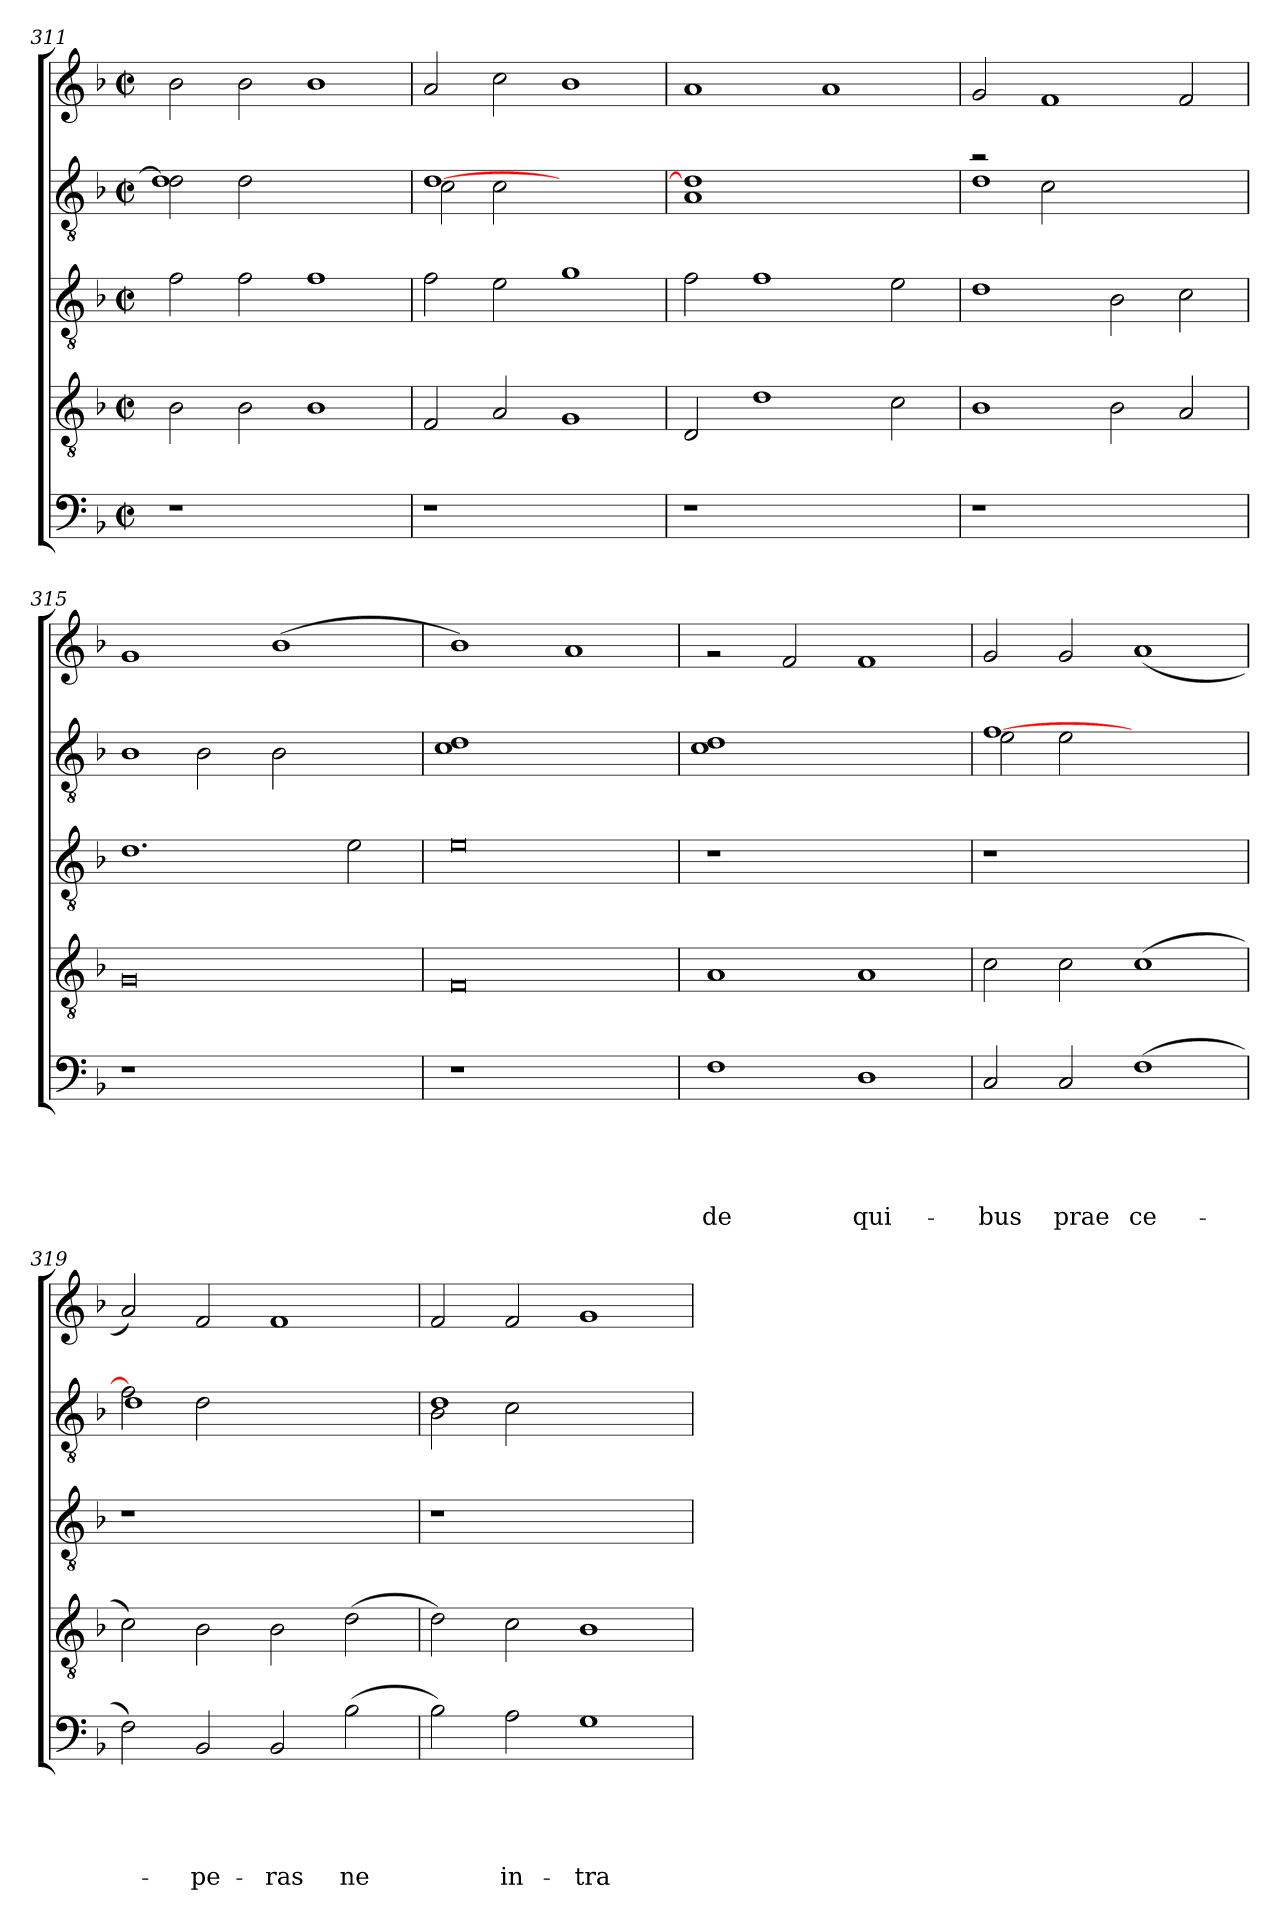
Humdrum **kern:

**kern	**text	**text	**text	**text	**text	**kern	**kern	**kern	**kern
*part5	*part5	*part5	*part5	*part5	*part5	*part4	*part3	*part2	*part1
*staff5	*staff5	*staff5	*staff5	*staff5	*staff5	*staff4	*staff3	*staff2	*staff1
*clefF4	*	*	*	*	*	*clefGv2	*clefGv2	*clefGv2	*clefG2
*k[b-]	*	*	*	*	*	*k[b-]	*k[b-]	*k[b-]	*k[b-]
*F:	*	*	*	*	*	*F:	*F:	*F:	*F:
*M2/2	*	*	*	*	*	*M2/2	*M2/2	*M2/2	*M2/2
*met(c|)	*	*	*	*	*	*met(c|)	*met(c|)	*met(c|)	*met(c|)
=311	=311	=311	=311	=311	=311	=311	=311	=311	=311
*	*	*	*	*	*	*	*	*^	*
1r	.	.	.	.	.	2B-\	2f\	2d\	1d]	2b-\
.	.	.	.	.	.	2B-\	2f\	2d\	.	2b-\
1ryy	.	.	.	.	.	1B-	1f	1ryy	1ryy	1b-
=312	=312	=312	=312	=312	=312	=312	=312	=312	=312	=312
1r	.	.	.	.	.	2F/	2f\	[>1d	2c\	2a/
.	.	.	.	.	.	2A/	2e\	.	2c\	2cc\
1ryy	.	.	.	.	.	1G	1g	1ryy	1ryy	1b-
*	*	*	*	*	*	*	*	*v	*v	*
=313	=313	=313	=313	=313	=313	=313	=313	=313	=313
1r	.	.	.	.	.	2D/	2f\	1A 1d]	1a
.	.	.	.	.	.	1d	1f	.	.
1ryy	.	.	.	.	.	.	.	1ryy	1a
.	.	.	.	.	.	2c\	2e\	.	.
!!LO:PB:g=z
=314	=314	=314	=314	=314	=314	=314	=314	=314	=314
*	*	*	*	*	*	*	*	*^	*
1r	.	.	.	.	.	1B-	1d	2ra	1d	2g/
.	.	.	.	.	.	.	.	2c\	.	1f
1ryy	.	.	.	.	.	2B-\	2B-\	1ryy	1ryy	.
.	.	.	.	.	.	2A/	2c\	.	.	2f/
=315	=315	=315	=315	=315	=315	=315	=315	=315	=315	=315
1r	.	.	.	.	.	0G	1.d	1B-	2ryy	1g
.	.	.	.	.	.	.	.	.	2B-\	.
1ryy	.	.	.	.	.	.	.	2B-\	2ryy	(>1b-
.	.	.	.	.	.	.	2e\	2ryy	2ryy	.
*	*	*	*	*	*	*	*	*v	*v	*
=316	=316	=316	=316	=316	=316	=316	=316	=316	=316
1r	.	.	.	.	.	0F	0e	1c 1d	1b-)
1ryy	.	.	.	.	.	.	.	1ryy	1a
=317	=317	=317	=317	=317	=317	=317	=317	=317	=317
!	!	!	!	!	!LO:LY:b	!	!	!	!
1F	.	.	.	.	de	1A	1r	1c 1d	2rg
.	.	.	.	.	.	.	.	.	2f/
!	!	!	!	!	!LO:LY:b	!	!	!	!
1D	.	.	.	.	qui-	1A	1ryy	1ryy	1f
=318	=318	=318	=318	=318	=318	=318	=318	=318	=318
!	!	!	!	!	!LO:LY:b	!	!	!	!
*	*	*	*	*	*	*	*	*^	*
2C/	.	.	.	.	-bus	2c\	1r	[>1f	2e\	2g/
!	!	!	!	!	!LO:LY:b	!	!	!	!	!
2C/	.	.	.	.	prae	2c\	.	.	2e\	2g/
!	!	!	!	!	!LO:LY:b	!	!	!	!	!
(>1F	.	.	.	.	ce-	(>1c	1ryy	1ryy	1ryy	(<1a
=319	=319	=319	=319	=319	=319	=319	=319	=319	=319	=319
2F\)	.	.	.	.	.	2c\)	1r	2f\]	1d	2a/)
!	!	!	!	!	!LO:LY:b	!	!	!	!	!
2BB-/	.	.	.	.	-pe-	2B-\	.	2d\	.	2f/
!	!	!	!	!	!LO:LY:b:rj	!	!	!	!	!
2BB-/	.	.	.	.	-ras	2B-\	1ryy	1ryy	1ryy	1f
!	!	!	!	!	!LO:LY:b	!	!	!	!	!
(>2B-\	.	.	.	.	ne	(>2d\	.	.	.	.
=320	=320	=320	=320	=320	=320	=320	=320	=320	=320	=320
2B-\)	.	.	.	.	.	2d\)	1r	1d	2B-\	2f/
!	!	!	!	!	!LO:LY:b	!	!	!	!	!
2A\	.	.	.	.	in-	2c\	.	.	2c\	2f/
!	!	!	!	!	!LO:LY:b	!	!	!	!	!
1G	.	.	.	.	-tra-	1B-	1ryy	1ryy	1ryy	1g
*	*	*	*	*	*	*	*	*v	*v	*
=	=	=	=	=	=	=	=	=	=
*-	*-	*-	*-	*-	*-	*-	*-	*-	*-
